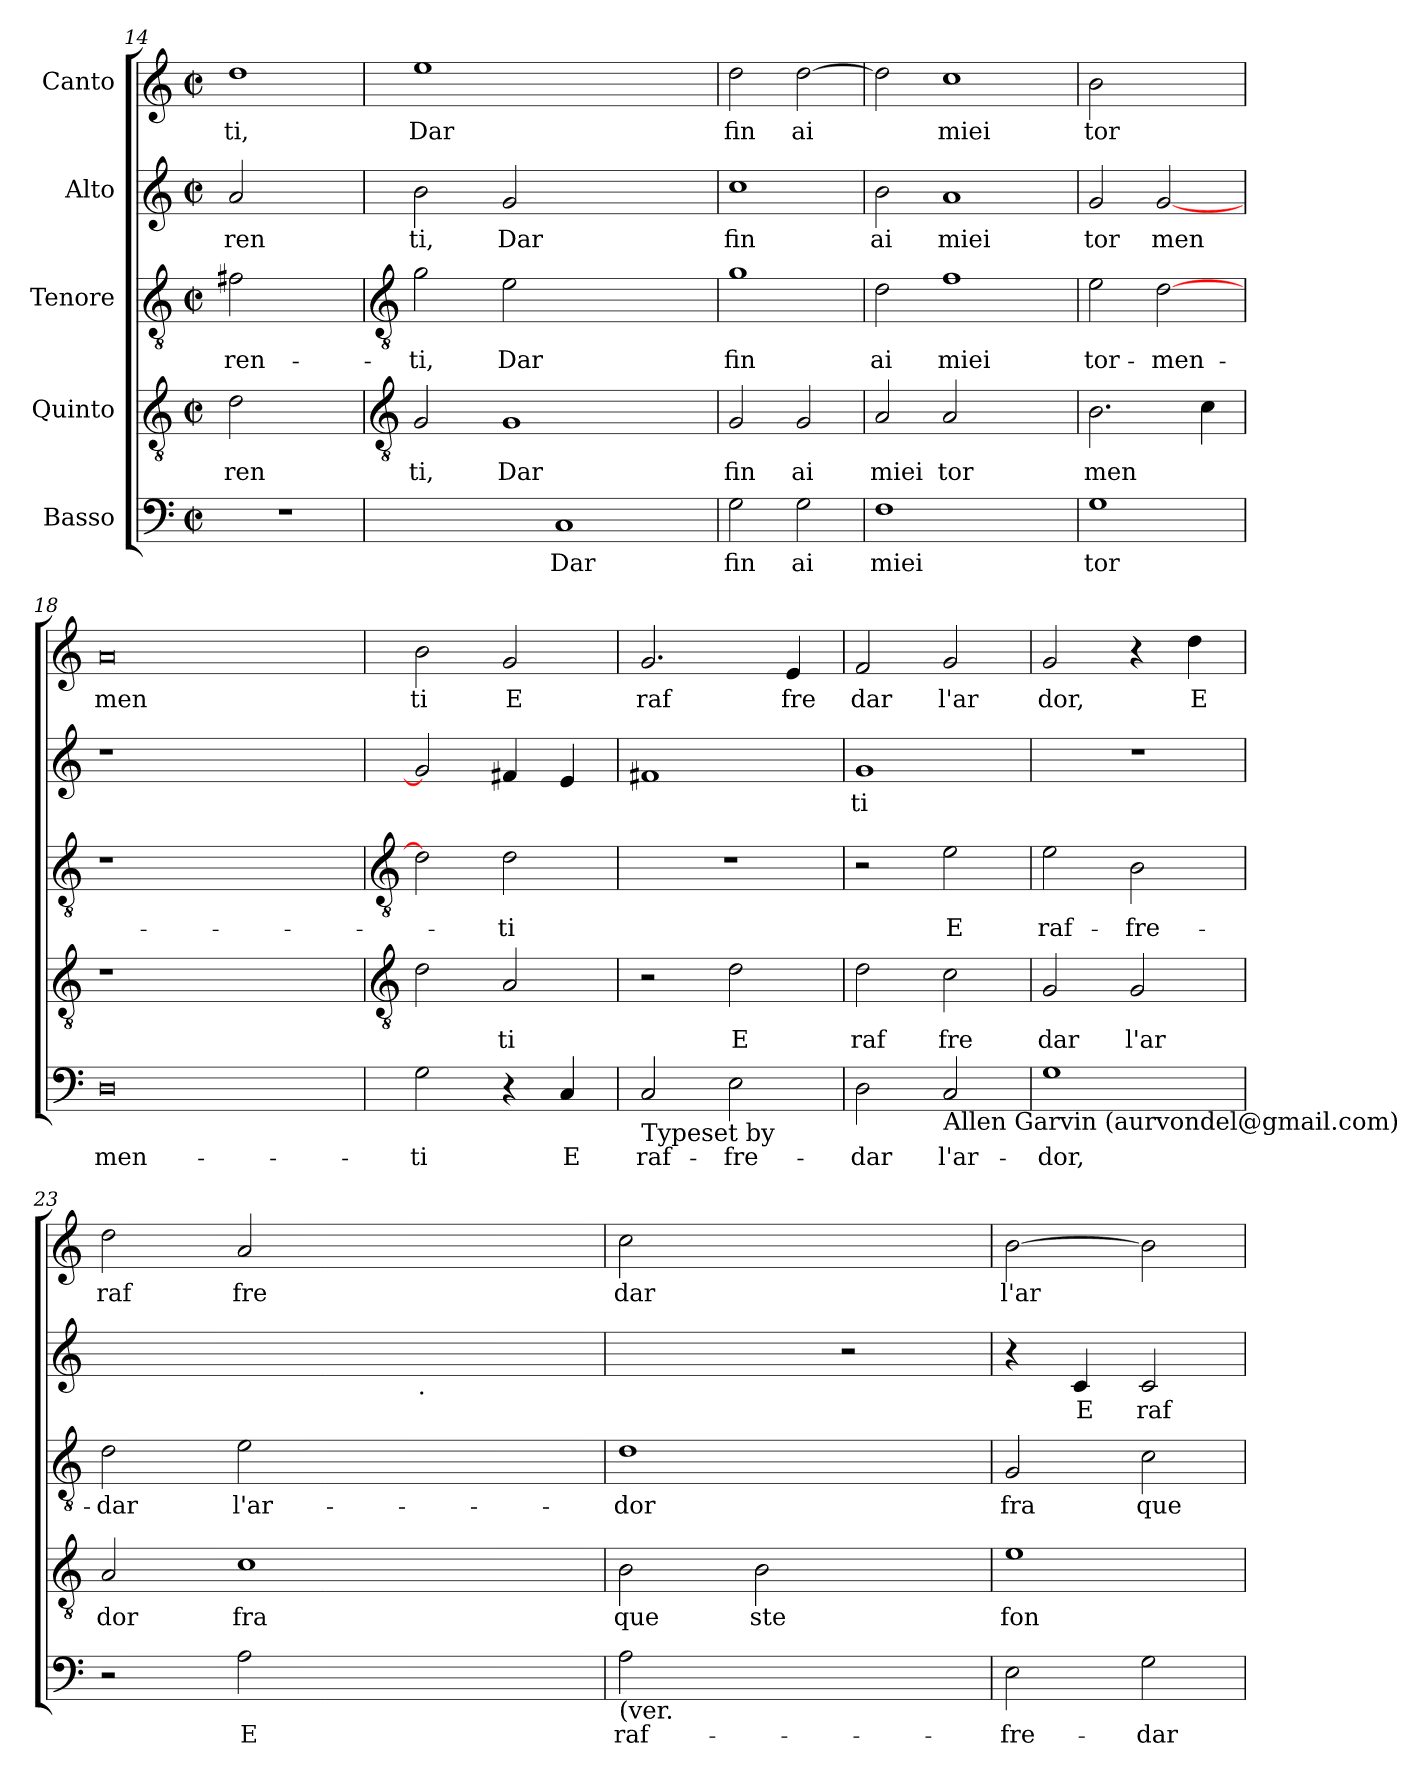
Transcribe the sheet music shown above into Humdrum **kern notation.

**kern	**text	**kern	**text	**kern	**text	**kern	**text	**kern	**text
*part5	*part5	*part4	*part4	*part3	*part3	*part2	*part2	*part1	*part1
*staff5	*staff5	*staff4	*staff4	*staff3	*staff3	*staff2	*staff2	*staff1	*staff1
*I"Basso	*	*I"Quinto	*	*I"Tenore	*	*I"Alto	*	*I"Canto	*
*clefF4	*	*clefGv2	*	*clefGv2	*	*clefG2	*	*clefG2	*
*k[]	*	*k[]	*	*k[]	*	*k[]	*	*k[]	*
*C:	*	*C:	*	*C:	*	*C:	*	*C:	*
*M2/2	*	*M2/2	*	*M2/2	*	*M2/2	*	*M2/2	*
*met(c|)	*	*met(c|)	*	*met(c|)	*	*met(c|)	*	*met(c|)	*
=14	=14	=14	=14	=14	=14	=14	=14	=14	=14
!	!	!	!LO:LY:b	!	!LO:LY:b	!	!LO:LY:b	!	!LO:LY:b
1r	.	2d\	ren	2f#X\	-ren-	2a/	ren	1dd	ti,
.	.	2ryy	.	2ryy	.	2ryy	.	.	.
!!LO:LB:g=z
=15	=15	=15	=15	=15	=15	=15	=15	=15	=15
*	*	*clefGv2	*	*clefGv2	*	*	*	*	*
!	!	!	!LO:LY:b	!	!LO:LY:b	!	!LO:LY:b	!	!LO:LY:b
4ryy	.	2G/	ti,	2g\	-ti,	2b\	ti,	1ee	Dar
4ryy	.	.	.	.	.	.	.	.	.
!	!	!	!LO:LY:b	!	!LO:LY:b	!	!LO:LY:b	!	!
4ryy	.	1G	Dar	2e\	Dar	2g/	Dar	.	.
64ryy	.	.	.	.	.	.	.	.	.
!	!LO:LY:b	!	!	!	!	!	!	!	!
1C	Dar	.	.	.	.	.	.	.	.
.	.	.	.	2ryy	.	2ryy	.	2ryy	.
.	.	4ryy	.	4ryy	.	4ryy	.	4ryy	.
.	.	64ryy	.	64ryy	.	64ryy	.	64ryy	.
=15A	=15A	=15A	=15A	=15A	=15A	=15A	=15A	=15A	=15A
!	!LO:LY:b	!	!LO:LY:b	!	!LO:LY:b	!	!LO:LY:b	!	!LO:LY:b
2G\	fin	2G/	fin	1g	fin	1cc	fin	2dd\	fin
!	!LO:LY:b	!	!LO:LY:b	!	!	!	!	!	!LO:LY:b
2G\	ai	2G/	ai	.	.	.	.	[2dd\	ai
=16A	=16A	=16A	=16A	=16A	=16A	=16A	=16A	=16A	=16A
!	!LO:LY:b	!	!LO:LY:b	!	!LO:LY:b	!	!LO:LY:b	!	!
1F	miei	2A/	miei	2d\	ai	2b\	ai	2dd\]	.
!	!	!	!LO:LY:b	!	!LO:LY:b	!	!LO:LY:b	!	!LO:LY:b
.	.	2A/	tor	1f	miei	1a	miei	1cc	miei
2ryy	.	2ryy	.	.	.	.	.	.	.
=17A	=17A	=17A	=17A	=17A	=17A	=17A	=17A	=17A	=17A
!	!LO:LY:b	!	!LO:LY:b	!	!LO:LY:b	!	!LO:LY:b	!	!LO:LY:b
1G	tor	2.B\	men	2e\	tor-	2g/	tor	2b\	tor
!	!	!	!	!	!LO:LY:b	!	!LO:LY:b	!	!
.	.	.	.	[2d\	-men-	[2g/	men	2ryy	.
.	.	4c\	.	.	.	.	.	.	.
!!LO:LB:g=z
=18	=18	=18	=18	=18	=18	=18	=18	=18	=18
!	!LO:LY:b	!	!	!	!	!	!	!	!LO:LY:b
0D	men-	1r	.	1r	.	1r	.	0a	men
.	.	1ryy	.	1ryy	.	1ryy	.	.	.
!!LO:LB:g=z
=19	=19	=19	=19	=19	=19	=19	=19	=19	=19
*	*	*clefGv2	*	*clefGv2	*	*	*	*	*
!	!LO:LY:b	!	!	!	!	!	!	!	!LO:LY:b
2G\	-ti	2d\	.	2d\]	.	2g/]	.	2b\	ti
!	!	!	!LO:LY:b	!	!LO:LY:b	!	!	!	!LO:LY:b
4r	.	2A/	ti	2d\	-ti	4f#X/	.	2g/	E
!	!LO:LY:b	!	!	!	!	!	!	!	!
4C/	E	.	.	.	.	4e/	.	.	.
=20	=20	=20	=20	=20	=20	=20	=20	=20	=20
!LO:TX:b:t=Typeset by	!	!	!	!	!	!	!	!	!
!	!LO:LY:b	!	!	!	!	!	!	!	!LO:LY:b
2C/	raf-	2r	.	1r	.	1f#X	.	2.g/	raf
!	!LO:LY:b	!	!LO:LY:b	!	!	!	!	!	!
2E\	-fre-	2d\	E	.	.	.	.	.	.
!	!	!	!	!	!	!	!	!	!LO:LY:b
.	.	.	.	.	.	.	.	4e/	fre
=21	=21	=21	=21	=21	=21	=21	=21	=21	=21
!	!LO:LY:b	!	!LO:LY:b	!	!	!	!LO:LY:b	!	!LO:LY:b
2D\	-dar	2d\	raf	2r	.	1g	ti	2f/	dar
!LO:TX:b:t=Allen Garvin (aurvondel@gmail.com)	!	!	!	!	!	!	!	!	!
!	!LO:LY:b	!	!LO:LY:b	!	!LO:LY:b	!	!	!	!LO:LY:b
2C/	l'ar-	2c\	fre	2e\	E	.	.	2g/	l'ar
=22	=22	=22	=22	=22	=22	=22	=22	=22	=22
!	!LO:LY:b	!	!LO:LY:b	!	!LO:LY:b	!	!	!	!LO:LY:b
1G	-dor,	2G/	dar	2e\	raf-	1r	.	2g/	dor,
!	!	!	!LO:LY:b	!	!LO:LY:b	!	!	!	!
.	.	2G/	l'ar	2B\	-fre-	.	.	4r	.
!	!	!	!	!	!	!	!	!	!LO:LY:b
.	.	.	.	.	.	.	.	4dd\	E
=23	=23	=23	=23	=23	=23	=23	=23	=23	=23
!	!	!	!LO:LY:b	!	!LO:LY:b	!	!	!	!LO:LY:b
2r	.	2A/	dor	2d\	-dar	4ryy	.	2dd\	raf
.	.	.	.	.	.	4ryy	.	.	.
!	!LO:LY:b	!	!LO:LY:b	!	!LO:LY:b	!	!	!	!LO:LY:b
2A\	E	1c	fra	2e\	l'ar-	4ryy	.	2a/	fre
.	.	.	.	.	.	32ryy	.	.	.
.	.	.	.	.	.	32ryy	.	.	.
.	.	.	.	.	.	32ryy	.	.	.
.	.	.	.	.	.	32ryy	.	.	.
.	.	.	.	.	.	32ryy	.	.	.
.	.	.	.	.	.	32ryy	.	.	.
!	!	!	!	!	!	!LO:TX:b:t=.	!	!	!
.	.	.	.	.	.	32ryy	.	.	.
.	.	.	.	.	.	4ryy	.	.	.
2ryy	.	.	.	2ryy	.	.	.	2ryy	.
.	.	.	.	.	.	4ryy	.	.	.
.	.	.	.	.	.	32ryy	.	.	.
=24	=24	=24	=24	=24	=24	=24	=24	=24	=24
!LO:TX:b:t=(ver.	!	!	!	!	!	!	!	!	!
!	!LO:LY:b	!	!LO:LY:b	!	!LO:LY:b	!	!	!	!LO:LY:b
2A\	raf-	2B\	que	1d	-dor	4ryy	.	2cc\	dar
.	.	.	.	.	.	4ryy	.	.	.
!	!	!	!LO:LY:b	!	!	!	!	!	!
2ryy	.	2B\	ste	.	.	4ryy	.	2ryy	.
.	.	.	.	.	.	32ryy	.	.	.
.	.	.	.	.	.	2r	.	.	.
4ryy	.	4ryy	.	4ryy	.	.	.	4ryy	.
32ryy	.	32ryy	.	32ryy	.	.	.	32ryy	.
!!LO:LB:g=z
=25	=25	=25	=25	=25	=25	=25	=25	=25	=25
!	!LO:LY:b	!	!LO:LY:b	!	!LO:LY:b	!	!	!	!LO:LY:b
2E\	-fre-	1e	fon	2G/	fra	4r	.	[2b\	l'ar
!	!	!	!	!	!	!	!LO:LY:b	!	!
.	.	.	.	.	.	4c/	E	.	.
!	!LO:LY:b	!	!	!	!LO:LY:b	!	!LO:LY:b	!	!
2G\	-dar	.	.	2c\	que-	2c/	raf-	2b\]	.
=	=	=	=	=	=	=	=	=	=
*-	*-	*-	*-	*-	*-	*-	*-	*-	*-
